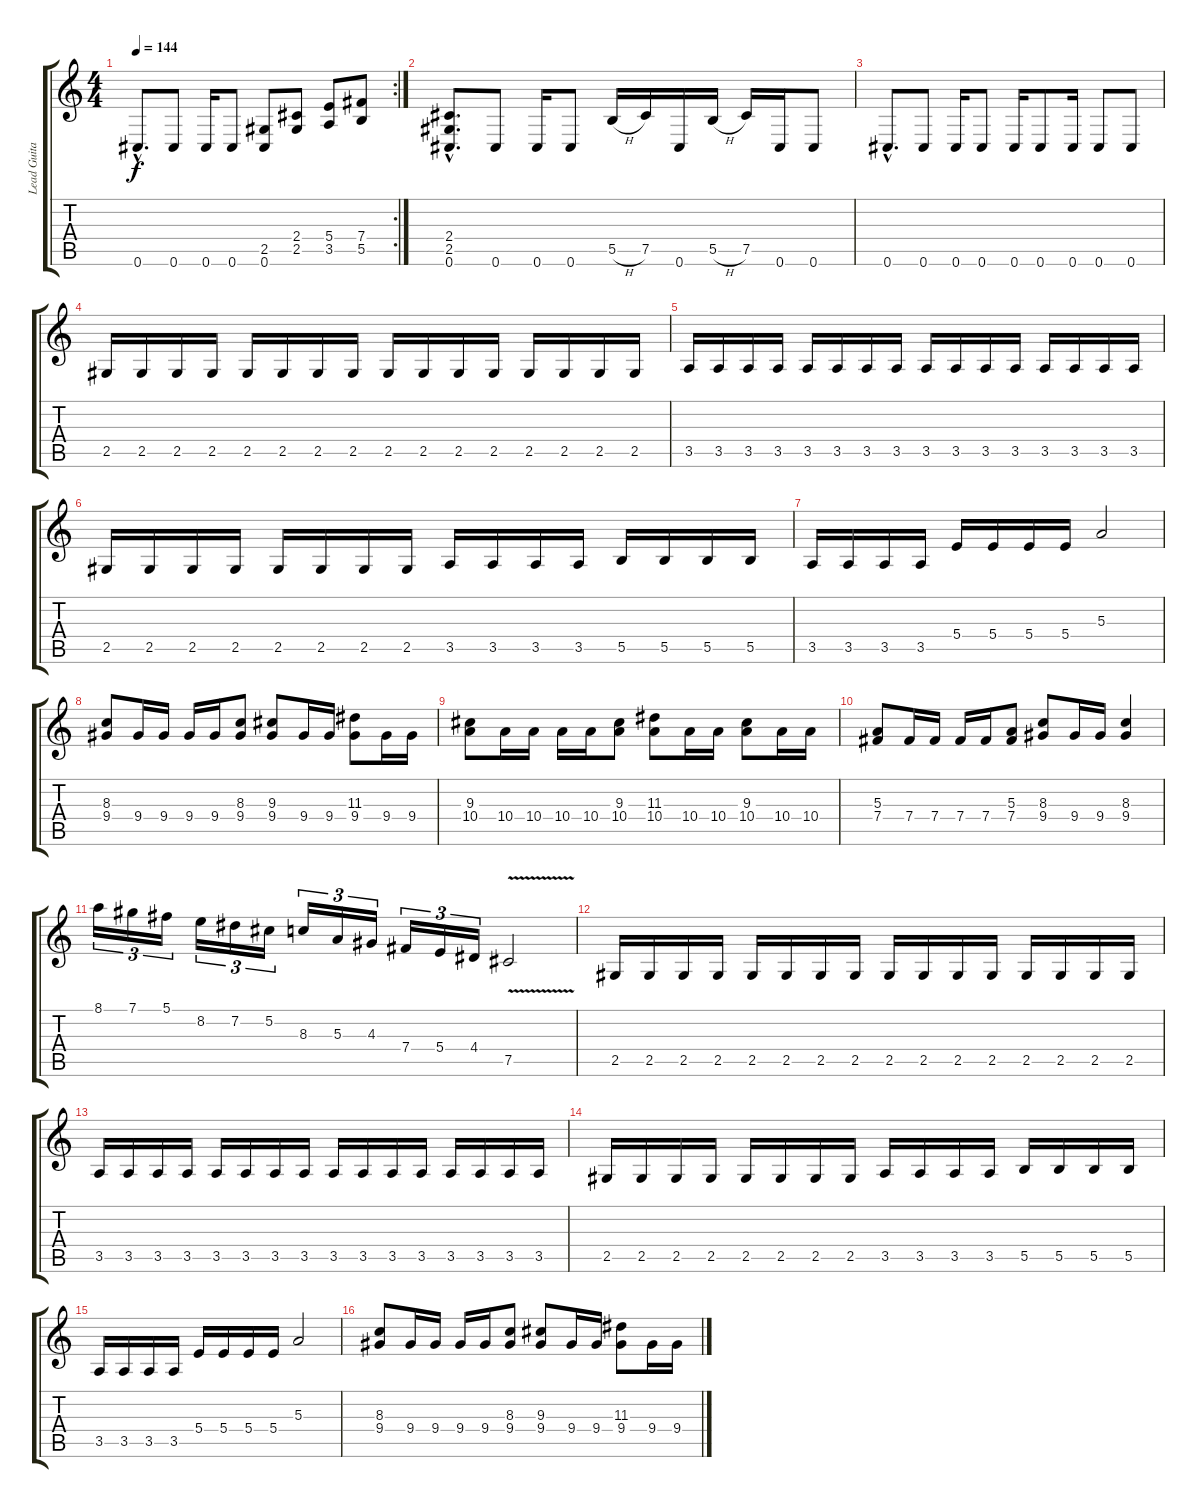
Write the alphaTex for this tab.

\track ("Lead Guitar" "Lead Guita") {instrument overdrivenguitar}
\staff {score tabs}
\tuning (Db4 Ab3 E3 B2 Gb2 Db2) {hide}
\rc 2
\ts (4 4)
\tempo 144
\clef g2
\ks c
0.6{hac}.8{d dy f} 0.6.8 0.6.16 0.6.8 (2.5 0.6).8 (2.4 2.5).8 (5.4 3.5).8 (7.4 5.5).8 |
(2.4{hac} 2.5{hac} 0.6{hac}).8{d} 0.6.8 0.6.16 0.6.8 5.5{h}.16 7.5.16 0.6.16 5.5{h}.16 7.5.16 0.6.16 0.6.8 |
0.6{hac}.8{d} 0.6.8 0.6.16 0.6.8 0.6.16 0.6.8 0.6.16 0.6.8 0.6.8 |
2.5.16 2.5.16 2.5.16 2.5.16 2.5.16 2.5.16 2.5.16 2.5.16 2.5.16 2.5.16 2.5.16 2.5.16 2.5.16 2.5.16 2.5.16 2.5.16 |
3.5.16 3.5.16 3.5.16 3.5.16 3.5.16 3.5.16 3.5.16 3.5.16 3.5.16 3.5.16 3.5.16 3.5.16 3.5.16 3.5.16 3.5.16 3.5.16 |
2.5.16 2.5.16 2.5.16 2.5.16 2.5.16 2.5.16 2.5.16 2.5.16 3.5.16 3.5.16 3.5.16 3.5.16 5.5.16 5.5.16 5.5.16 5.5.16 |
3.5.16 3.5.16 3.5.16 3.5.16 5.4.16 5.4.16 5.4.16 5.4.16 5.3.2 |
(8.3 9.4).8 9.4.16 9.4.16 9.4.16 9.4.16 (8.3 9.4).8 (9.3 9.4).8 9.4.16 9.4.16 (11.3 9.4).8 9.4.16 9.4.16 |
(9.3 10.4).8 10.4.16 10.4.16 10.4.16 10.4.16 (9.3 10.4).8 (11.3 10.4).8 10.4.16 10.4.16 (9.3 10.4).8 10.4.16 10.4.16 |
(5.3 7.4).8 7.4.16 7.4.16 7.4.16 7.4.16 (5.3 7.4).8 (8.3 9.4).8 9.4.16 9.4.16 (8.3 9.4).4 |
8.1.16{tu (3 2)} 7.1.16{tu (3 2)} 5.1.16{tu (3 2)} 8.2.16{tu (3 2)} 7.2.16{tu (3 2)} 5.2.16{tu (3 2)} 8.3.16{tu (3 2)} 5.3.16{tu (3 2)} 4.3.16{tu (3 2)} 7.4.16{tu (3 2)} 5.4.16{tu (3 2)} 4.4.16{tu (3 2)} 7.5{v}.2 |
2.5.16 2.5.16 2.5.16 2.5.16 2.5.16 2.5.16 2.5.16 2.5.16 2.5.16 2.5.16 2.5.16 2.5.16 2.5.16 2.5.16 2.5.16 2.5.16 |
3.5.16 3.5.16 3.5.16 3.5.16 3.5.16 3.5.16 3.5.16 3.5.16 3.5.16 3.5.16 3.5.16 3.5.16 3.5.16 3.5.16 3.5.16 3.5.16 |
2.5.16 2.5.16 2.5.16 2.5.16 2.5.16 2.5.16 2.5.16 2.5.16 3.5.16 3.5.16 3.5.16 3.5.16 5.5.16 5.5.16 5.5.16 5.5.16 |
3.5.16 3.5.16 3.5.16 3.5.16 5.4.16 5.4.16 5.4.16 5.4.16 5.3.2 |
(8.3 9.4).8 9.4.16 9.4.16 9.4.16 9.4.16 (8.3 9.4).8 (9.3 9.4).8 9.4.16 9.4.16 (11.3 9.4).8 9.4.16 9.4.16
